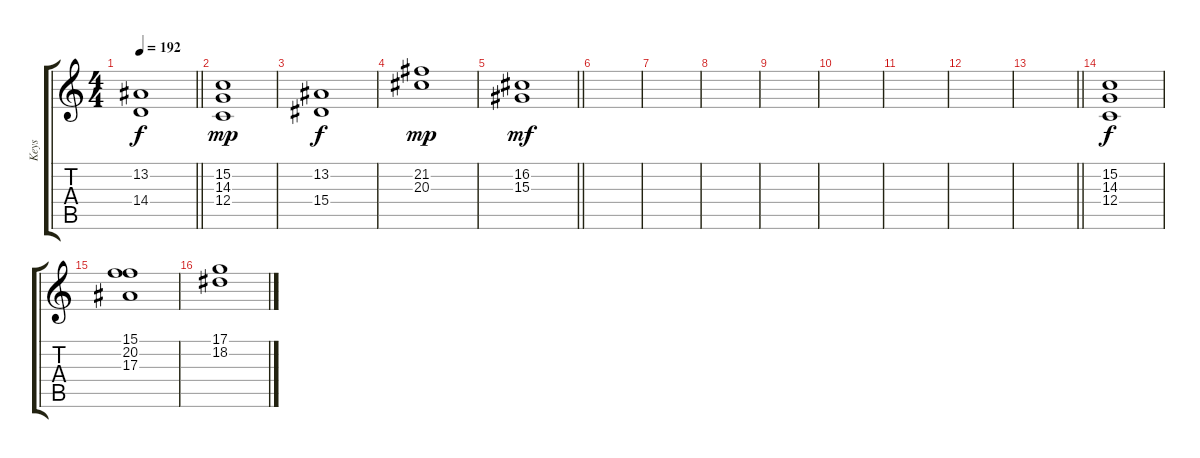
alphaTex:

\track ("Keys" "Keys") {instrument stringensemble1}
\staff {score tabs}
\tuning (D4 A3 F3 C3 G2 C2) {hide}
\ts (4 4)
\tempo 192
\clef g2
\barLineRight lightlight
\ks c
(13.2 14.4).1{dy f} |
(15.2 14.3 12.4).1{dy mp} |
(13.2 15.4).1{dy f} |
(21.2 20.3).1{dy mp} |
\barLineRight lightlight
(16.2 15.3).1{dy mf} |
|
|
|
|
|
|
|
\barLineRight lightlight
|
(15.2 14.3 12.4).1{dy f} |
(15.1 20.2 17.3).1 |
(17.1 18.2).1
